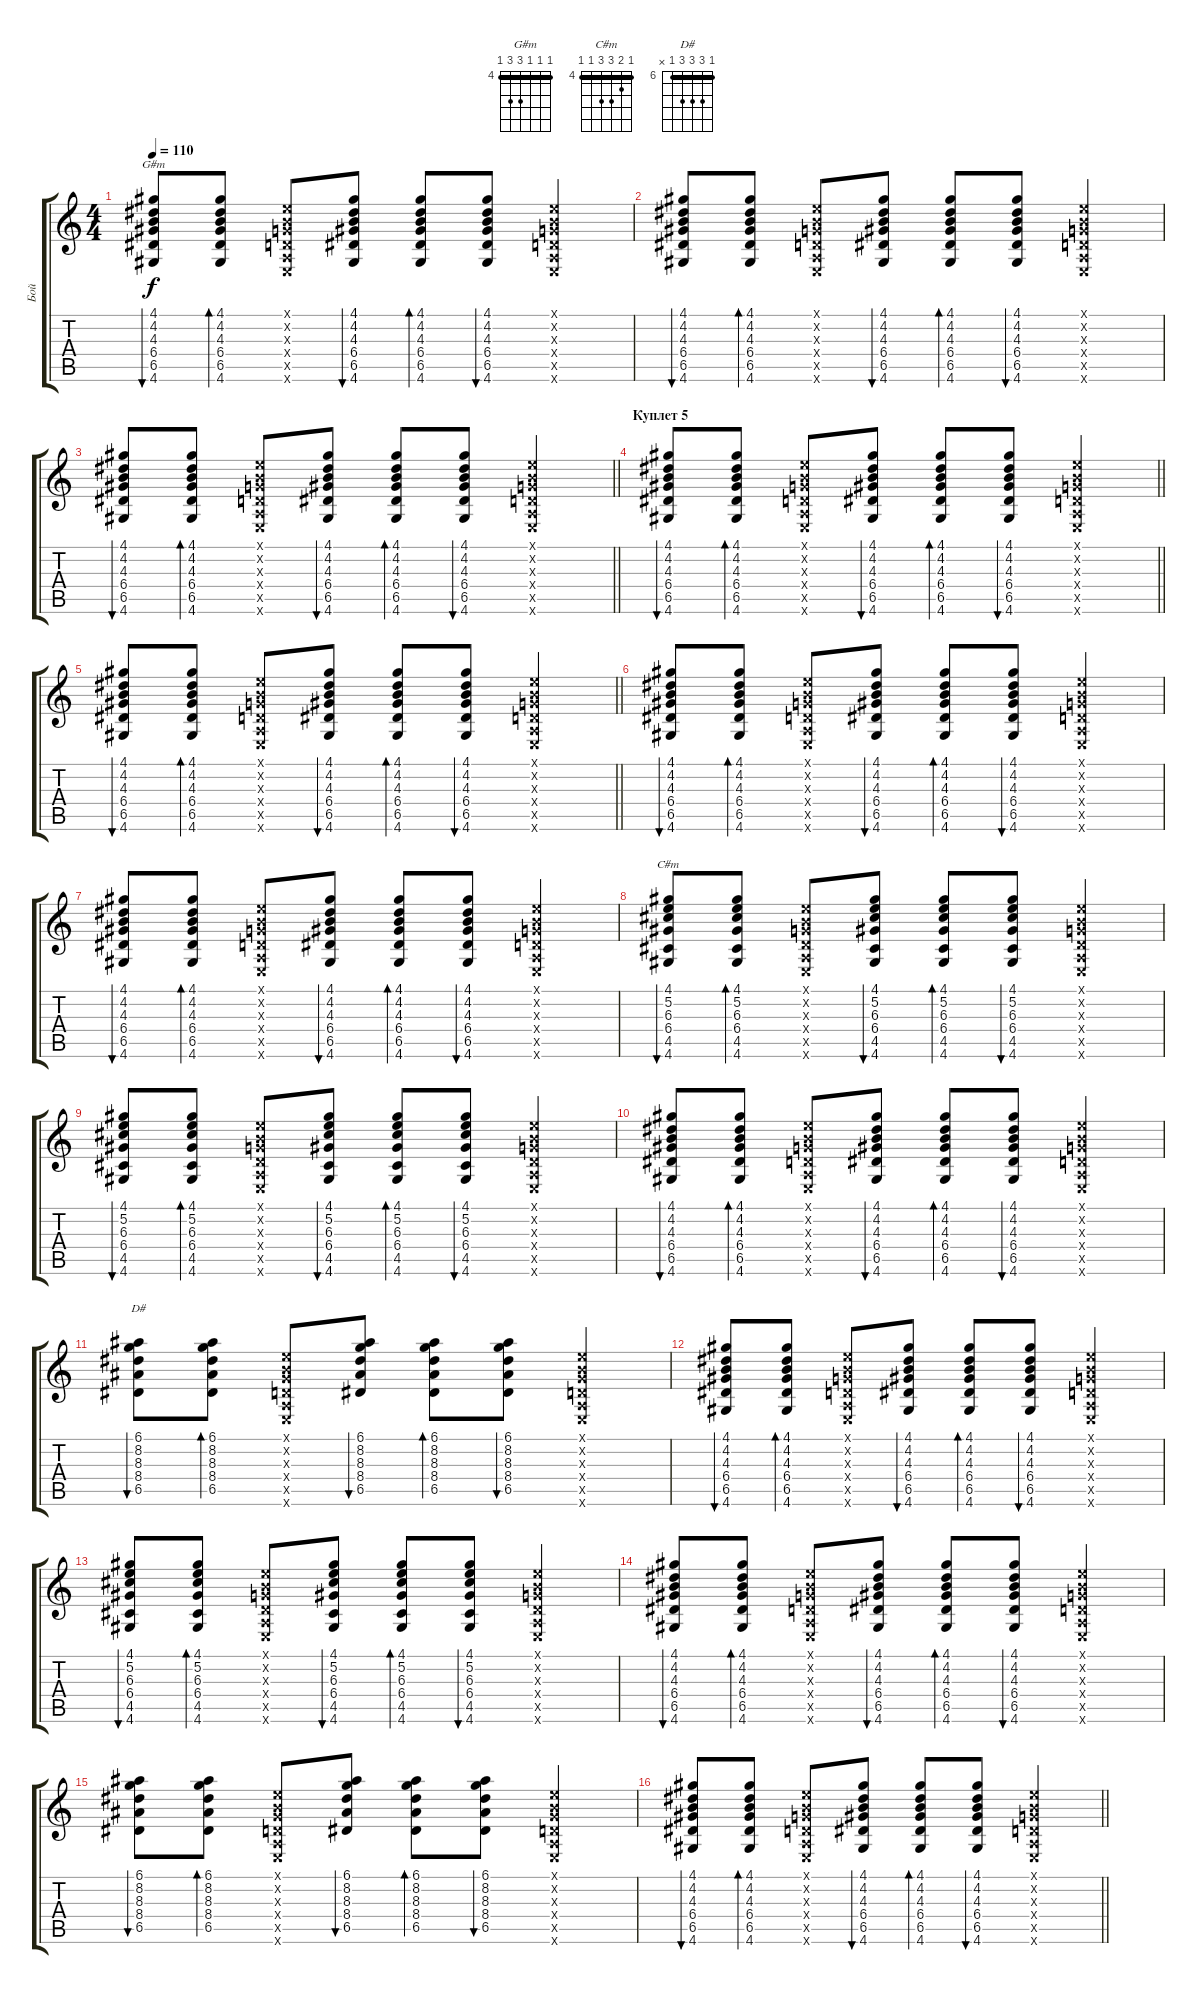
\track ("Бой" "Бой") {instrument acousticguitarsteel}
\staff {score tabs}
\tuning (E4 B3 G3 D3 A2 E2) {hide}
\chord ("G#m" 4 4 4 6 6 4) {firstfret 4 barre 4}
\chord ("C#m" 4 5 6 6 4 4) {firstfret 4 barre 4}
\chord ("D#" 6 8 8 8 6 x) {firstfret 6 barre 6}
\ts (4 4)
\tempo 110
\clef g2
\ks c
(4.1 4.2 4.3 6.4 6.5 4.6).8{bu 60 ch "G#m" dy f} (4.1 4.2 4.3 6.4 6.5 4.6).8{bd 60} (0.1{x} 0.2{x} 0.3{x} 0.4{x} 0.5{x} 0.6{x}).8 (4.1 4.2 4.3 6.4 6.5 4.6).8{bu 60} (4.1 4.2 4.3 6.4 6.5 4.6).8{bd 60} (4.1 4.2 4.3 6.4 6.5 4.6).8{bu 60} (0.1{x} 0.2{x} 0.3{x} 0.4{x} 0.5{x} 0.6{x}).4 |
(4.1 4.2 4.3 6.4 6.5 4.6).8{bu 60} (4.1 4.2 4.3 6.4 6.5 4.6).8{bd 60} (0.1{x} 0.2{x} 0.3{x} 0.4{x} 0.5{x} 0.6{x}).8 (4.1 4.2 4.3 6.4 6.5 4.6).8{bu 60} (4.1 4.2 4.3 6.4 6.5 4.6).8{bd 60} (4.1 4.2 4.3 6.4 6.5 4.6).8{bu 60} (0.1{x} 0.2{x} 0.3{x} 0.4{x} 0.5{x} 0.6{x}).4 |
\barLineRight lightlight
(4.1 4.2 4.3 6.4 6.5 4.6).8{bu 60} (4.1 4.2 4.3 6.4 6.5 4.6).8{bd 60} (0.1{x} 0.2{x} 0.3{x} 0.4{x} 0.5{x} 0.6{x}).8 (4.1 4.2 4.3 6.4 6.5 4.6).8{bu 60} (4.1 4.2 4.3 6.4 6.5 4.6).8{bd 60} (4.1 4.2 4.3 6.4 6.5 4.6).8{bu 60} (0.1{x} 0.2{x} 0.3{x} 0.4{x} 0.5{x} 0.6{x}).4 |
\section ("" "Куплет 5")
\barLineRight lightlight
(4.1 4.2 4.3 6.4 6.5 4.6).8{bu 60} (4.1 4.2 4.3 6.4 6.5 4.6).8{bd 60} (0.1{x} 0.2{x} 0.3{x} 0.4{x} 0.5{x} 0.6{x}).8 (4.1 4.2 4.3 6.4 6.5 4.6).8{bu 60} (4.1 4.2 4.3 6.4 6.5 4.6).8{bd 60} (4.1 4.2 4.3 6.4 6.5 4.6).8{bu 60} (0.1{x} 0.2{x} 0.3{x} 0.4{x} 0.5{x} 0.6{x}).4 |
\barLineRight lightlight
(4.1 4.2 4.3 6.4 6.5 4.6).8{bu 60} (4.1 4.2 4.3 6.4 6.5 4.6).8{bd 60} (0.1{x} 0.2{x} 0.3{x} 0.4{x} 0.5{x} 0.6{x}).8 (4.1 4.2 4.3 6.4 6.5 4.6).8{bu 60} (4.1 4.2 4.3 6.4 6.5 4.6).8{bd 60} (4.1 4.2 4.3 6.4 6.5 4.6).8{bu 60} (0.1{x} 0.2{x} 0.3{x} 0.4{x} 0.5{x} 0.6{x}).4 |
(4.1 4.2 4.3 6.4 6.5 4.6).8{bu 60} (4.1 4.2 4.3 6.4 6.5 4.6).8{bd 60} (0.1{x} 0.2{x} 0.3{x} 0.4{x} 0.5{x} 0.6{x}).8 (4.1 4.2 4.3 6.4 6.5 4.6).8{bu 60} (4.1 4.2 4.3 6.4 6.5 4.6).8{bd 60} (4.1 4.2 4.3 6.4 6.5 4.6).8{bu 60} (0.1{x} 0.2{x} 0.3{x} 0.4{x} 0.5{x} 0.6{x}).4 |
(4.1 4.2 4.3 6.4 6.5 4.6).8{bu 60} (4.1 4.2 4.3 6.4 6.5 4.6).8{bd 60} (0.1{x} 0.2{x} 0.3{x} 0.4{x} 0.5{x} 0.6{x}).8 (4.1 4.2 4.3 6.4 6.5 4.6).8{bu 60} (4.1 4.2 4.3 6.4 6.5 4.6).8{bd 60} (4.1 4.2 4.3 6.4 6.5 4.6).8{bu 60} (0.1{x} 0.2{x} 0.3{x} 0.4{x} 0.5{x} 0.6{x}).4 |
(4.1 5.2 6.3 6.4 4.5 4.6).8{bu 60 ch "C#m"} (4.1 5.2 6.3 6.4 4.5 4.6).8{bd 60} (0.1{x} 0.2{x} 0.3{x} 0.4{x} 0.5{x} 0.6{x}).8 (4.1 5.2 6.3 6.4 4.5 4.6).8{bu 60} (4.1 5.2 6.3 6.4 4.5 4.6).8{bd 60} (4.1 5.2 6.3 6.4 4.5 4.6).8{bu 60} (0.1{x} 0.2{x} 0.3{x} 0.4{x} 0.5{x} 0.6{x}).4 |
(4.1 5.2 6.3 6.4 4.5 4.6).8{bu 60} (4.1 5.2 6.3 6.4 4.5 4.6).8{bd 60} (0.1{x} 0.2{x} 0.3{x} 0.4{x} 0.5{x} 0.6{x}).8 (4.1 5.2 6.3 6.4 4.5 4.6).8{bu 60} (4.1 5.2 6.3 6.4 4.5 4.6).8{bd 60} (4.1 5.2 6.3 6.4 4.5 4.6).8{bu 60} (0.1{x} 0.2{x} 0.3{x} 0.4{x} 0.5{x} 0.6{x}).4 |
(4.1 4.2 4.3 6.4 6.5 4.6).8{bu 60} (4.1 4.2 4.3 6.4 6.5 4.6).8{bd 60} (0.1{x} 0.2{x} 0.3{x} 0.4{x} 0.5{x} 0.6{x}).8 (4.1 4.2 4.3 6.4 6.5 4.6).8{bu 60} (4.1 4.2 4.3 6.4 6.5 4.6).8{bd 60} (4.1 4.2 4.3 6.4 6.5 4.6).8{bu 60} (0.1{x} 0.2{x} 0.3{x} 0.4{x} 0.5{x} 0.6{x}).4 |
(6.1 8.2 8.3 8.4 6.5).8{bu 60 ch "D#"} (6.1 8.2 8.3 8.4 6.5).8{bd 60} (0.1{x} 0.2{x} 0.3{x} 0.4{x} 0.5{x} 0.6{x}).8 (6.1 8.2 8.3 8.4 6.5).8{bu 60} (6.1 8.2 8.3 8.4 6.5).8{bd 60} (6.1 8.2 8.3 8.4 6.5).8{bu 60} (0.1{x} 0.2{x} 0.3{x} 0.4{x} 0.5{x} 0.6{x}).4 |
(4.1 4.2 4.3 6.4 6.5 4.6).8{bu 60} (4.1 4.2 4.3 6.4 6.5 4.6).8{bd 60} (0.1{x} 0.2{x} 0.3{x} 0.4{x} 0.5{x} 0.6{x}).8 (4.1 4.2 4.3 6.4 6.5 4.6).8{bu 60} (4.1 4.2 4.3 6.4 6.5 4.6).8{bd 60} (4.1 4.2 4.3 6.4 6.5 4.6).8{bu 60} (0.1{x} 0.2{x} 0.3{x} 0.4{x} 0.5{x} 0.6{x}).4 |
(4.1 5.2 6.3 6.4 4.5 4.6).8{bu 60} (4.1 5.2 6.3 6.4 4.5 4.6).8{bd 60} (0.1{x} 0.2{x} 0.3{x} 0.4{x} 0.5{x} 0.6{x}).8 (4.1 5.2 6.3 6.4 4.5 4.6).8{bu 60} (4.1 5.2 6.3 6.4 4.5 4.6).8{bd 60} (4.1 5.2 6.3 6.4 4.5 4.6).8{bu 60} (0.1{x} 0.2{x} 0.3{x} 0.4{x} 0.5{x} 0.6{x}).4 |
(4.1 4.2 4.3 6.4 6.5 4.6).8{bu 60} (4.1 4.2 4.3 6.4 6.5 4.6).8{bd 60} (0.1{x} 0.2{x} 0.3{x} 0.4{x} 0.5{x} 0.6{x}).8 (4.1 4.2 4.3 6.4 6.5 4.6).8{bu 60} (4.1 4.2 4.3 6.4 6.5 4.6).8{bd 60} (4.1 4.2 4.3 6.4 6.5 4.6).8{bu 60} (0.1{x} 0.2{x} 0.3{x} 0.4{x} 0.5{x} 0.6{x}).4 |
(6.1 8.2 8.3 8.4 6.5).8{bu 60} (6.1 8.2 8.3 8.4 6.5).8{bd 60} (0.1{x} 0.2{x} 0.3{x} 0.4{x} 0.5{x} 0.6{x}).8 (6.1 8.2 8.3 8.4 6.5).8{bu 60} (6.1 8.2 8.3 8.4 6.5).8{bd 60} (6.1 8.2 8.3 8.4 6.5).8{bu 60} (0.1{x} 0.2{x} 0.3{x} 0.4{x} 0.5{x} 0.6{x}).4 |
\barLineRight lightlight
(4.1 4.2 4.3 6.4 6.5 4.6).8{bu 60} (4.1 4.2 4.3 6.4 6.5 4.6).8{bd 60} (0.1{x} 0.2{x} 0.3{x} 0.4{x} 0.5{x} 0.6{x}).8 (4.1 4.2 4.3 6.4 6.5 4.6).8{bu 60} (4.1 4.2 4.3 6.4 6.5 4.6).8{bd 60} (4.1 4.2 4.3 6.4 6.5 4.6).8{bu 60} (0.1{x} 0.2{x} 0.3{x} 0.4{x} 0.5{x} 0.6{x}).4
